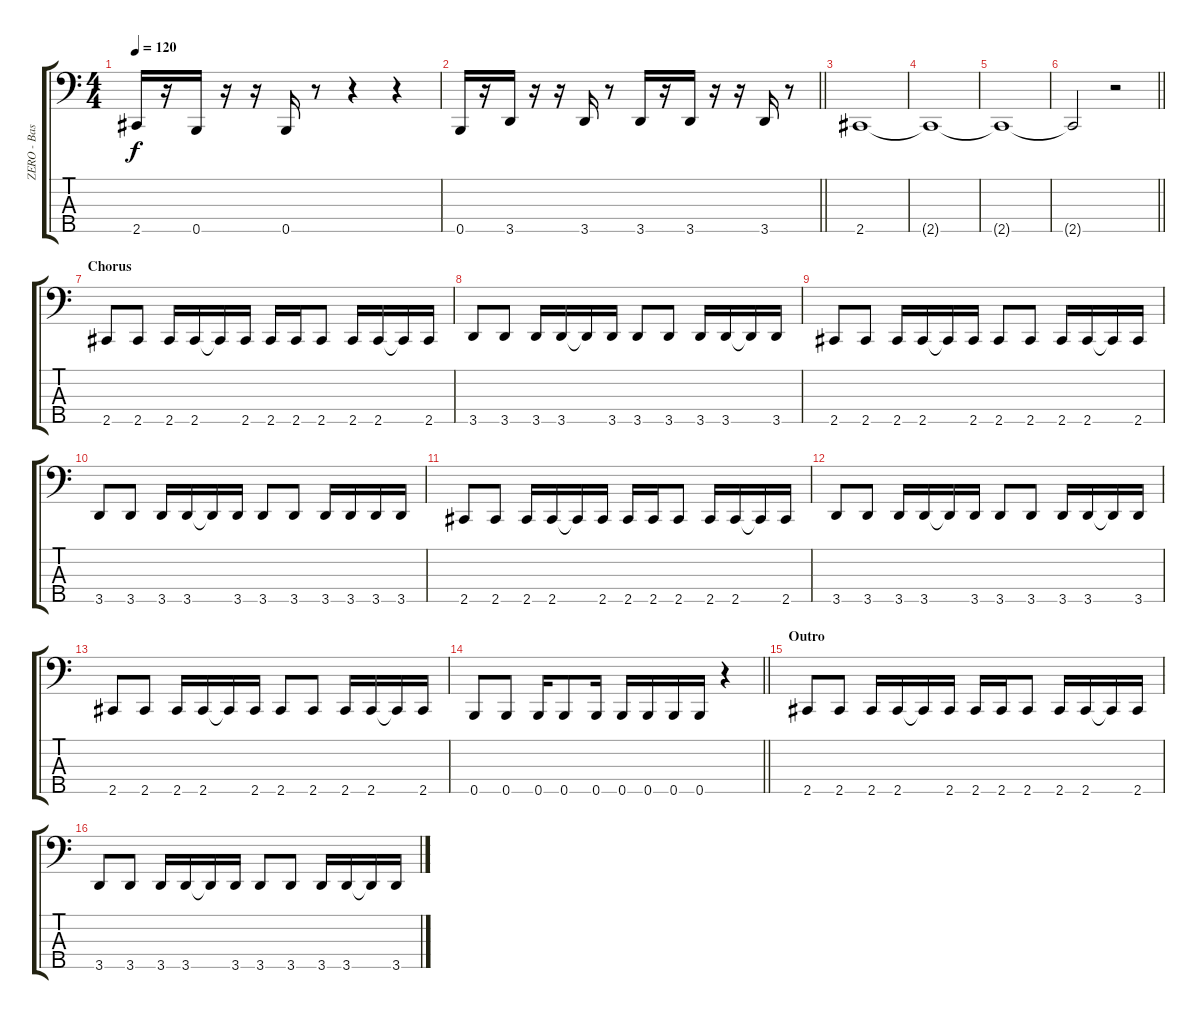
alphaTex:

\track ("ZERO - Bass" "ZERO - Bas") {instrument electricbassfinger}
\staff {score tabs}
\tuning (G2 D2 A1 E1 B0) {hide}
\ts (4 4)
\tempo 120
\clef f4
\ks c
2.5.16{dy f} r.16 0.5.16 r.16 r.16 0.5.16 r.8 r.4 r.4 |
\barLineRight lightlight
0.5.16 r.16 3.5.16 r.16 r.16 3.5.16 r.8 3.5.16 r.16 3.5.16 r.16 r.16 3.5.16 r.8 |
\section ("" "")
2.5.1 |
2.5{t}.1 |
2.5{t}.1 |
\barLineRight lightlight
2.5{t}.2 r.2 |
\section ("" "Chorus")
2.5.8 2.5.8 2.5.16 2.5.16 2.5{t}.16 2.5.16 2.5.16 2.5.16 2.5.8 2.5.16 2.5.16 2.5{t}.16 2.5.16 |
3.5.8 3.5.8 3.5.16 3.5.16 3.5{t}.16 3.5.16 3.5.8 3.5.8 3.5.16 3.5.16 3.5{t}.16 3.5.16 |
2.5.8 2.5.8 2.5.16 2.5.16 2.5{t}.16 2.5.16 2.5.8 2.5.8 2.5.16 2.5.16 2.5{t}.16 2.5.16 |
3.5.8 3.5.8 3.5.16 3.5.16 3.5{t}.16 3.5.16 3.5.8 3.5.8 3.5.16 3.5.16 3.5.16 3.5.16 |
2.5.8 2.5.8 2.5.16 2.5.16 2.5{t}.16 2.5.16 2.5.16 2.5.16 2.5.8 2.5.16 2.5.16 2.5{t}.16 2.5.16 |
3.5.8 3.5.8 3.5.16 3.5.16 3.5{t}.16 3.5.16 3.5.8 3.5.8 3.5.16 3.5.16 3.5{t}.16 3.5.16 |
2.5.8 2.5.8 2.5.16 2.5.16 2.5{t}.16 2.5.16 2.5.8 2.5.8 2.5.16 2.5.16 2.5{t}.16 2.5.16 |
\barLineRight lightlight
0.5.8 0.5.8 0.5.16 0.5.8 0.5.16 0.5.16 0.5.16 0.5.16 0.5.16 r.4 |
\section ("" "Outro")
2.5.8 2.5.8 2.5.16 2.5.16 2.5{t}.16 2.5.16 2.5.16 2.5.16 2.5.8 2.5.16 2.5.16 2.5{t}.16 2.5.16 |
3.5.8 3.5.8 3.5.16 3.5.16 3.5{t}.16 3.5.16 3.5.8 3.5.8 3.5.16 3.5.16 3.5{t}.16 3.5.16
